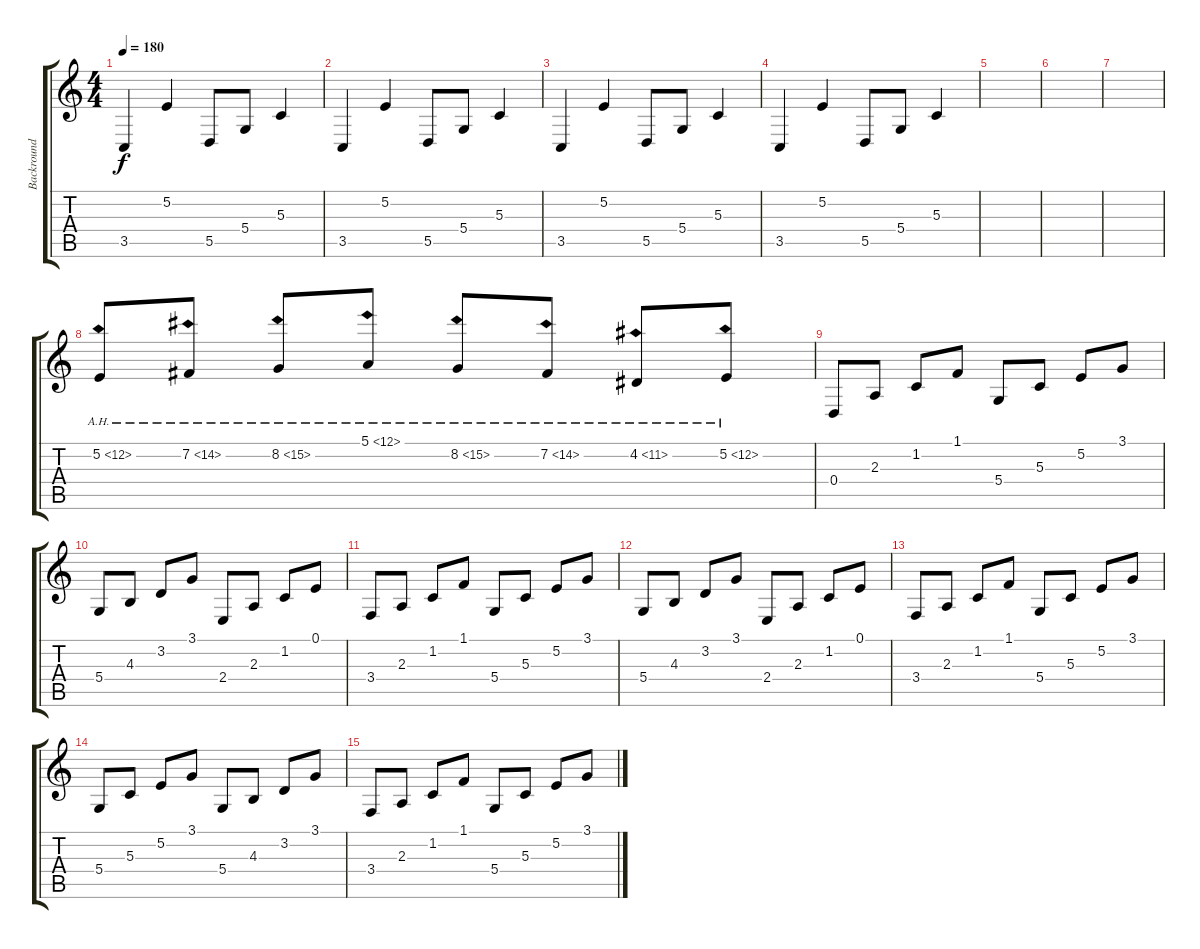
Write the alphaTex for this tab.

\track ("Backround synth 2" "Backround ") {instrument synthstrings2}
\staff {score tabs}
\tuning (E4 B3 G3 D3 A2 E2) {hide}
\ts (4 4)
\tempo 180
\clef g2
\ks c
3.5.4{dy f} 5.2.4 5.5.8 5.4.8 5.3.4 |
3.5.4 5.2.4 5.5.8 5.4.8 5.3.4 |
3.5.4 5.2.4 5.5.8 5.4.8 5.3.4 |
3.5.4 5.2.4 5.5.8 5.4.8 5.3.4 |
|
|
|
5.2{ah 7}.8{volume 9} 7.2{ah 7}.8 8.2{ah 7}.8 5.1{ah 7}.8 8.2{ah 7}.8 7.2{ah 7}.8 4.2{ah 7}.8 5.2{ah 7}.8 |
0.4.8{volume 14} 2.3.8 1.2.8 1.1.8 5.4.8 5.3.8 5.2.8 3.1.8 |
5.4.8 4.3.8 3.2.8 3.1.8 2.4.8 2.3.8 1.2.8 0.1.8 |
3.4.8{volume 14} 2.3.8 1.2.8 1.1.8 5.4.8 5.3.8 5.2.8 3.1.8 |
5.4.8 4.3.8 3.2.8 3.1.8 2.4.8 2.3.8 1.2.8 0.1.8 |
3.4.8{volume 14} 2.3.8 1.2.8 1.1.8 5.4.8 5.3.8 5.2.8 3.1.8 |
5.4.8 5.3.8 5.2.8 3.1.8 5.4.8 4.3.8 3.2.8 3.1.8 |
3.4.8{volume 14} 2.3.8 1.2.8 1.1.8 5.4.8 5.3.8 5.2.8 3.1.8
